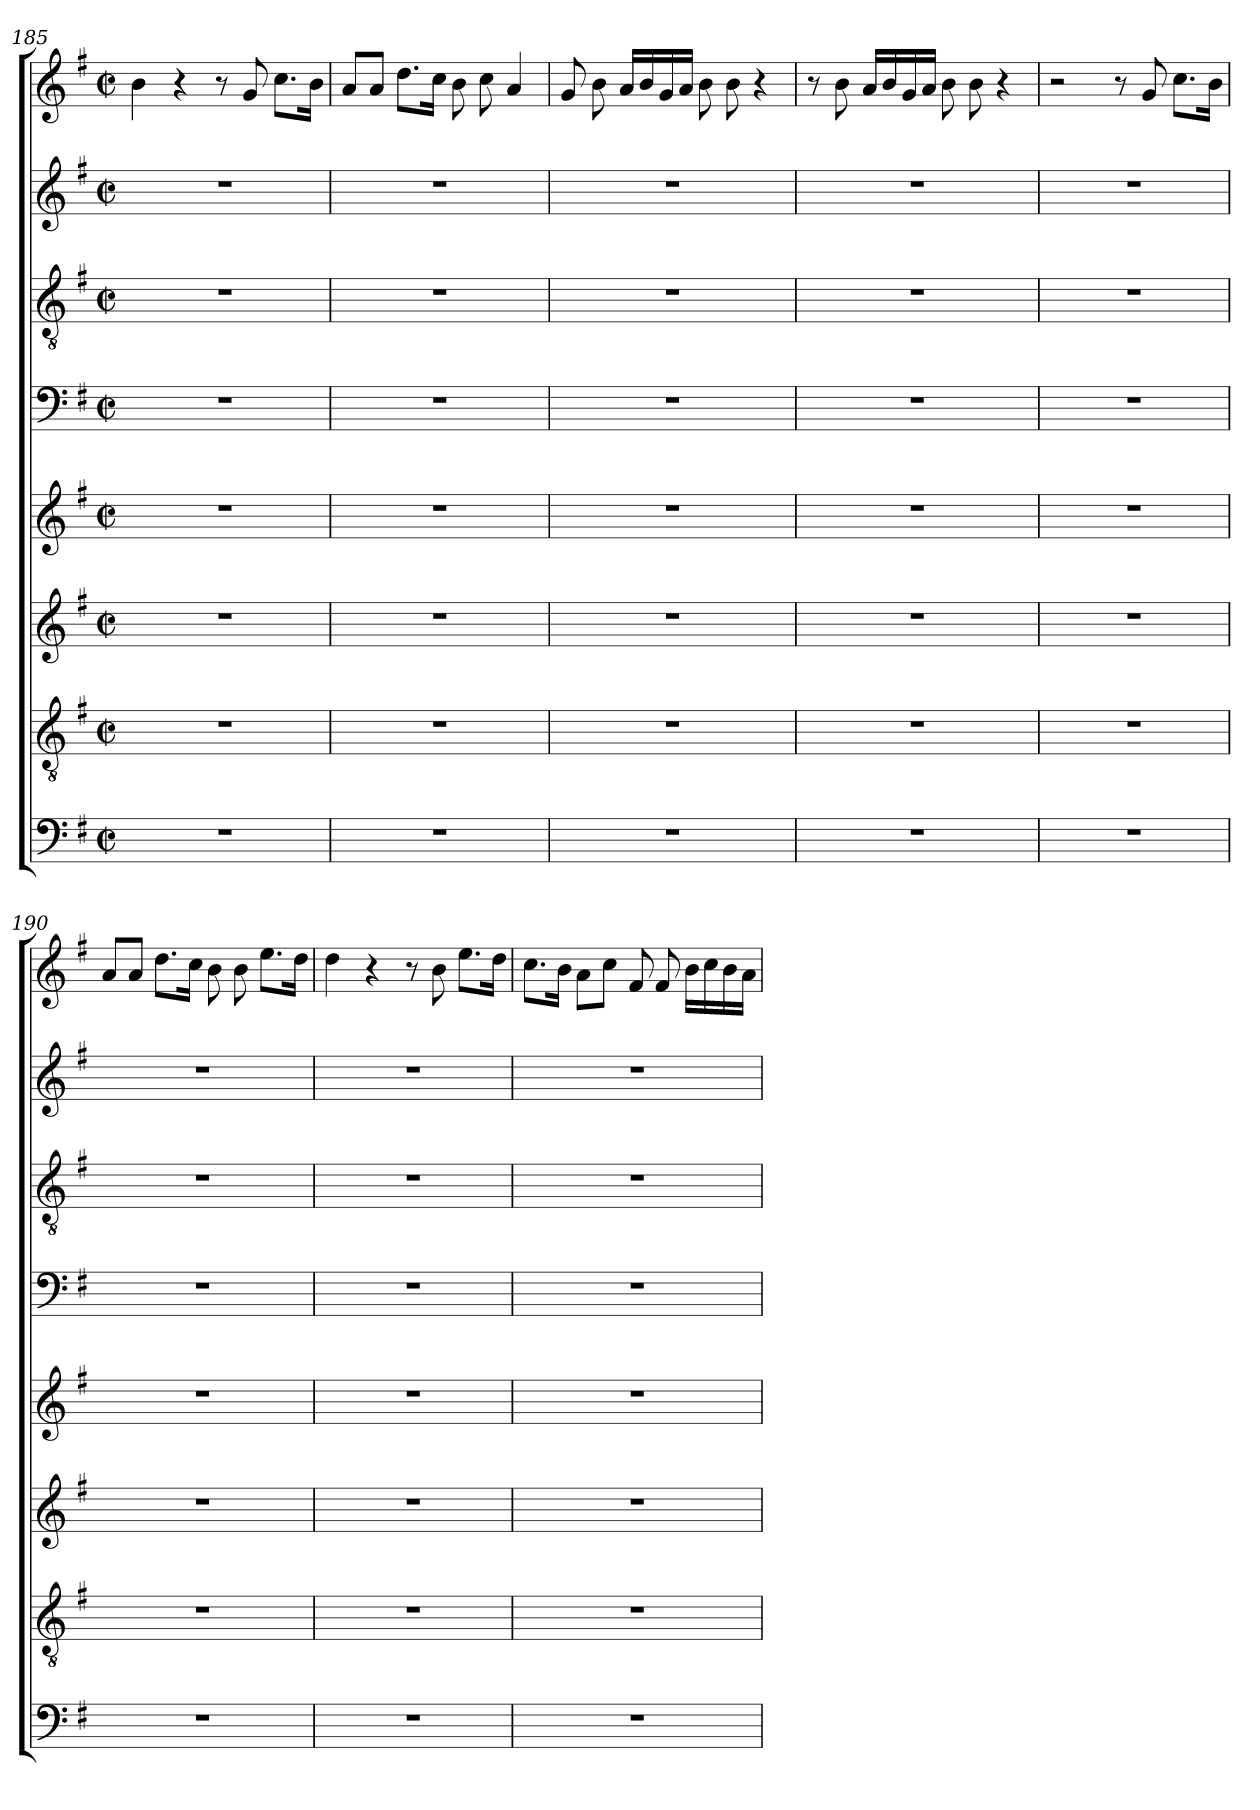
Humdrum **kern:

**kern	**kern	**kern	**kern	**kern	**kern	**kern	**kern
*part8	*part7	*part6	*part5	*part4	*part3	*part2	*part1
*staff8	*staff7	*staff6	*staff5	*staff4	*staff3	*staff2	*staff1
*clefF4	*clefGv2	*clefG2	*clefG2	*clefF4	*clefGv2	*clefG2	*clefG2
*k[f#]	*k[f#]	*k[f#]	*k[f#]	*k[f#]	*k[f#]	*k[f#]	*k[f#]
*G:	*G:	*G:	*G:	*G:	*G:	*G:	*G:
*M2/2	*M2/2	*M2/2	*M2/2	*M2/2	*M2/2	*M2/2	*M2/2
*met(c|)	*met(c|)	*met(c|)	*met(c|)	*met(c|)	*met(c|)	*met(c|)	*met(c|)
=185	=185	=185	=185	=185	=185	=185	=185
1r	1r	1r	1r	1r	1r	1r	4b\
.	.	.	.	.	.	.	4r
.	.	.	.	.	.	.	8r
.	.	.	.	.	.	.	8g/
.	.	.	.	.	.	.	8.cc\L
.	.	.	.	.	.	.	16b\Jk
=186	=186	=186	=186	=186	=186	=186	=186
1r	1r	1r	1r	1r	1r	1r	8a/L
.	.	.	.	.	.	.	8a/J
.	.	.	.	.	.	.	8.dd\L
.	.	.	.	.	.	.	16cc\Jk
.	.	.	.	.	.	.	8b\
.	.	.	.	.	.	.	8cc\
.	.	.	.	.	.	.	4a/
!!LO:LB:g=z
=187	=187	=187	=187	=187	=187	=187	=187
1r	1r	1r	1r	1r	1r	1r	8g/
.	.	.	.	.	.	.	8b\
.	.	.	.	.	.	.	16a/LL
.	.	.	.	.	.	.	16b/
.	.	.	.	.	.	.	16g/
.	.	.	.	.	.	.	16a/JJ
.	.	.	.	.	.	.	8b\
.	.	.	.	.	.	.	8b\
.	.	.	.	.	.	.	4r
=188	=188	=188	=188	=188	=188	=188	=188
1r	1r	1r	1r	1r	1r	1r	8r
.	.	.	.	.	.	.	8b\
.	.	.	.	.	.	.	16a/LL
.	.	.	.	.	.	.	16b/
.	.	.	.	.	.	.	16g/
.	.	.	.	.	.	.	16a/JJ
.	.	.	.	.	.	.	8b\
.	.	.	.	.	.	.	8b\
.	.	.	.	.	.	.	4r
=189	=189	=189	=189	=189	=189	=189	=189
1r	1r	1r	1r	1r	1r	1r	2r
.	.	.	.	.	.	.	8r
.	.	.	.	.	.	.	8g/
.	.	.	.	.	.	.	8.cc\L
.	.	.	.	.	.	.	16b\Jk
=190	=190	=190	=190	=190	=190	=190	=190
1r	1r	1r	1r	1r	1r	1r	8a/L
.	.	.	.	.	.	.	8a/J
.	.	.	.	.	.	.	8.dd\L
.	.	.	.	.	.	.	16cc\Jk
.	.	.	.	.	.	.	8b\
.	.	.	.	.	.	.	8b\
.	.	.	.	.	.	.	8.ee\L
.	.	.	.	.	.	.	16dd\Jk
=191	=191	=191	=191	=191	=191	=191	=191
1r	1r	1r	1r	1r	1r	1r	4dd\
.	.	.	.	.	.	.	4r
.	.	.	.	.	.	.	8r
.	.	.	.	.	.	.	8b\
.	.	.	.	.	.	.	8.ee\L
.	.	.	.	.	.	.	16dd\Jk
!!LO:LB:g=z
=192	=192	=192	=192	=192	=192	=192	=192
1r	1r	1r	1r	1r	1r	1r	8.cc\L
.	.	.	.	.	.	.	16b\Jk
.	.	.	.	.	.	.	8a\L
.	.	.	.	.	.	.	8cc\J
.	.	.	.	.	.	.	8f#/
.	.	.	.	.	.	.	8f#/
.	.	.	.	.	.	.	16b\LL
.	.	.	.	.	.	.	16cc\
.	.	.	.	.	.	.	16b\
.	.	.	.	.	.	.	16a\JJ
=	=	=	=	=	=	=	=
*-	*-	*-	*-	*-	*-	*-	*-
